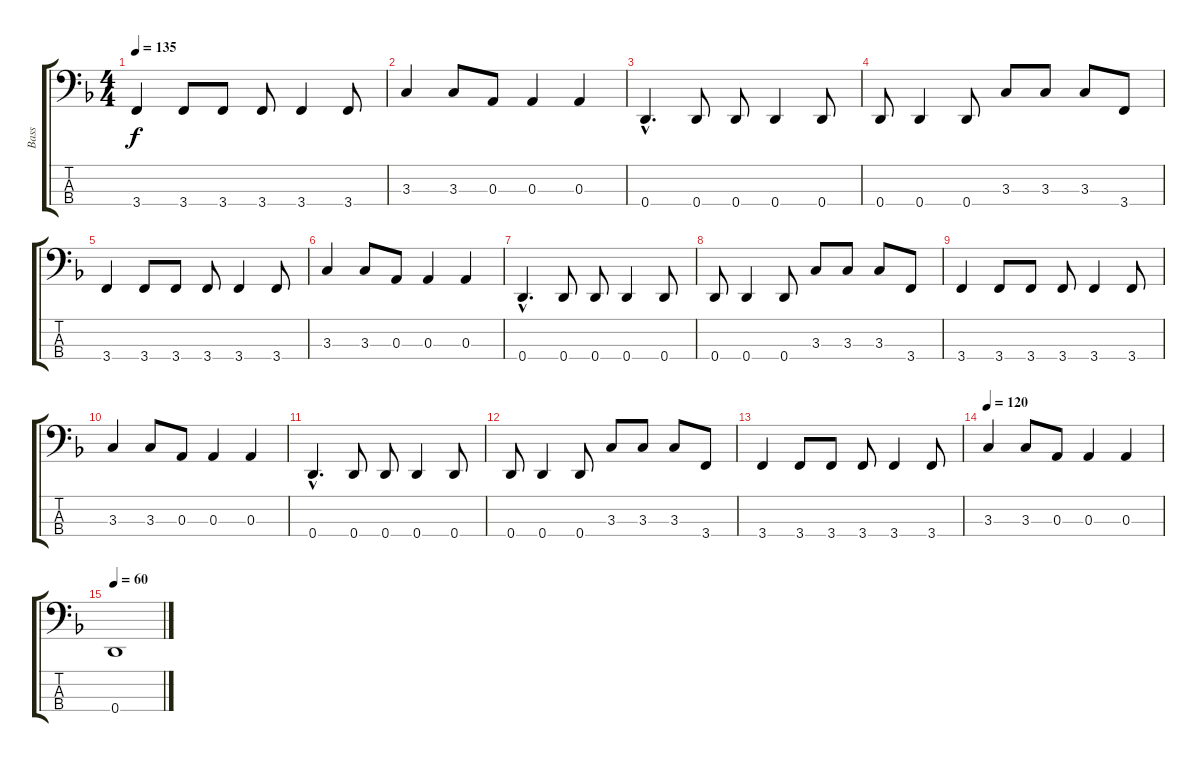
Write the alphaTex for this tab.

\track ("Bass" "Bass") {instrument electricbasspick}
\staff {score tabs}
\tuning (G2 D2 A1 D1) {hide}
\ts (4 4)
\tempo 135
\clef f4
\ks f
3.4.4{dy f} 3.4.8 3.4.8 3.4.8 3.4.4 3.4.8 |
3.3.4 3.3.8 0.3.8 0.3.4 0.3.4 |
0.4{hac}.4{d} 0.4.8 0.4.8 0.4.4 0.4.8 |
0.4.8 0.4.4 0.4.8 3.3.8 3.3.8 3.3.8 3.4.8 |
3.4.4 3.4.8 3.4.8 3.4.8 3.4.4 3.4.8 |
3.3.4 3.3.8 0.3.8 0.3.4 0.3.4 |
0.4{hac}.4{d} 0.4.8 0.4.8 0.4.4 0.4.8 |
0.4.8 0.4.4 0.4.8 3.3.8 3.3.8 3.3.8 3.4.8 |
3.4.4 3.4.8 3.4.8 3.4.8 3.4.4 3.4.8 |
3.3.4 3.3.8 0.3.8 0.3.4 0.3.4 |
0.4{hac}.4{d} 0.4.8 0.4.8 0.4.4 0.4.8 |
0.4.8 0.4.4 0.4.8 3.3.8 3.3.8 3.3.8 3.4.8 |
3.4.4 3.4.8 3.4.8 3.4.8 3.4.4 3.4.8 |
\tempo 120
3.3.4 3.3.8 0.3.8 0.3.4 0.3.4 |
\tempo 60
0.4.1
